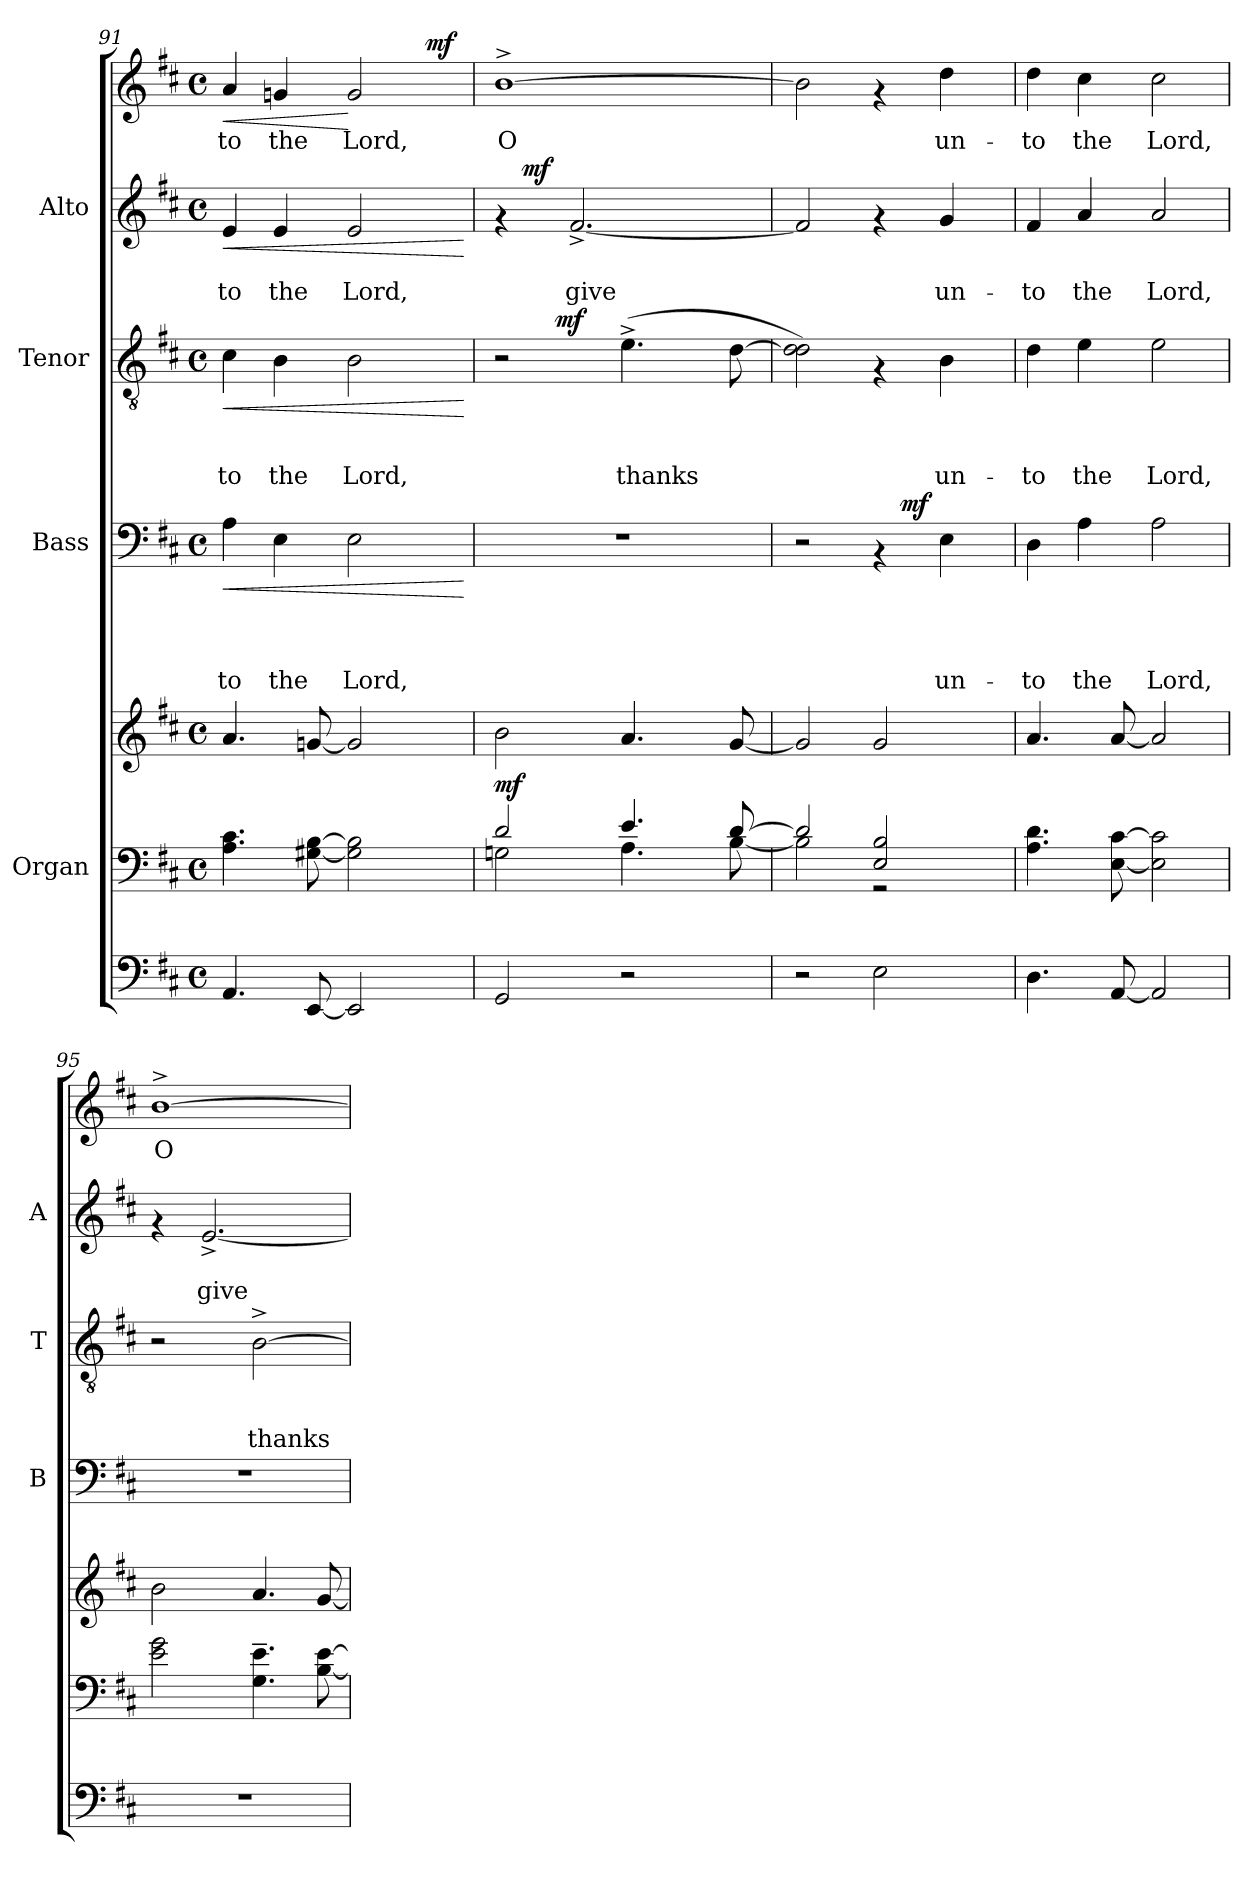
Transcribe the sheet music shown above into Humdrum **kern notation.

**kern	**kern	**kern	**dynam	**kern	**text	**text	**text	**text	**dynam	**kern	**text	**text	**text	**dynam	**kern	**text	**text	**dynam	**kern	**text	**dynam
*part6	*part5	*part5	*part5	*part4	*part4	*part4	*part4	*part4	*part4	*part3	*part3	*part3	*part3	*part3	*part2	*part2	*part2	*part2	*part1	*part1	*part1
*staff7	*staff6	*staff5	*staff5/6	*staff4	*staff4	*staff4	*staff4	*staff4	*staff4	*staff3	*staff3	*staff3	*staff3	*staff3	*staff2	*staff2	*staff2	*staff2	*staff1	*staff1	*staff1
*	*I"Organ	*	*	*I"Bass	*	*	*	*	*	*I"Tenor	*	*	*	*	*I"Alto	*	*	*	*	*	*
*	*	*	*	*I'B	*	*	*	*	*	*I'T	*	*	*	*	*I'A	*	*	*	*	*	*
!!LO:PB:g=z
*clefF4	*clefF4	*clefG2	*	*clefF4	*	*	*	*	*	*clefGv2	*	*	*	*	*clefG2	*	*	*	*clefG2	*	*
*k[f#c#]	*k[f#c#]	*k[f#c#]	*	*k[f#c#]	*	*	*	*	*	*k[f#c#]	*	*	*	*	*k[f#c#]	*	*	*	*k[f#c#]	*	*
*D:	*D:	*D:	*	*D:	*	*	*	*	*	*D:	*	*	*	*	*D:	*	*	*	*D:	*	*
*M4/4	*M4/4	*M4/4	*	*M4/4	*	*	*	*	*	*M4/4	*	*	*	*	*M4/4	*	*	*	*M4/4	*	*
*met(c)	*met(c)	*met(c)	*	*met(c)	*	*	*	*	*	*met(c)	*	*	*	*	*met(c)	*	*	*	*met(c)	*	*
=91	=91	=91	=91	=91	=91	=91	=91	=91	=91	=91	=91	=91	=91	=91	=91	=91	=91	=91	=91	=91	=91
!	!	!	!	!	!	!	!	!LO:LY:b	!LO:HP:b	!	!	!	!LO:LY:b	!LO:HP:b	!	!	!LO:LY:b	!LO:HP:b	!	!LO:LY:b	!LO:HP:b
*	*	*	*	*	*	*	*	*	*	*	*	*	*	*	*	*	*	*	*^	*	*
4.AA/	4.A\ 4.c#\	4.a/	.	4A\	.	.	.	-to	<	4c#\	.	.	-to	<	4e/	.	-to	<	4a/	2ryy	-to	<
!	!	!	!	!	!	!	!	!LO:LY:b	!	!	!	!	!LO:LY:b	!	!	!	!LO:LY:b	!	!	!	!LO:LY:b	!
.	.	.	.	4E\	.	.	.	the	.	4B\	.	.	the	.	4e/	.	the	.	4gn/	.	the	.
[<8EE/	[<8G#X\ [>8B\	[<8gn/	.	.	.	.	.	.	.	.	.	.	.	.	.	.	.	.	.	.	.	.
!	!	!	!	!	!	!	!	!LO:LY:b	!	!	!	!	!LO:LY:b	!	!	!	!LO:LY:b	!	!	!	!LO:LY:b	!
2EE/]	2G#\] 2B\]	2g/]	.	2E\	.	.	.	Lord,	.	2B\	.	.	Lord,	.	2e/	.	Lord,	.	2g/	4ryy	Lord,	[
.	.	.	.	.	.	.	.	.	.	.	.	.	.	.	.	.	.	.	.	16.ryy	.	.
!	!	!	!	!	!	!	!	!	!	!	!	!	!	!	!	!	!	!	!	!	!	!LO:DY:a
.	.	.	.	.	.	.	.	.	.	.	.	.	.	.	.	.	.	.	.	8ryy	.	mf
.	.	.	.	.	.	.	.	.	.	.	.	.	.	.	.	.	.	.	.	32ryy	.	.
.	.	.	.	.	.	.	.	.	[	.	.	.	.	[	.	.	.	[	.	.	.	.
=92	=92	=92	=92	=92	=92	=92	=92	=92	=92	=92	=92	=92	=92	=92	=92	=92	=92	=92	=92	=92	=92	=92
*	*^	*	*	*	*	*	*	*	*	*	*	*	*	*	*	*	*	*	*	*	*	*
!	!	!	!	!LO:DY:a=2	!	!	!	!	!	!	!	!	!	!	!	!	!	!	!	!	!	!LO:LY:b	!
*	*	*	*	*	*	*	*	*	*	*	*^	*	*	*	*	*^	*	*	*	*v	*v	*	*
2GG/	2d/	2Gn\	2b\	mf	1r	.	.	.	.	.	2r	8..ryy	.	.	.	.	4rf	16.ryy	.	.	.	[>1b^>	O	.
!	!	!	!	!	!	!	!	!	!	!	!	!	!	!	!	!	!	!	!	!	!LO:DY:a	!	!	!
.	.	.	.	.	.	.	.	.	.	.	.	.	.	.	.	.	.	2ryy	.	.	mf	.	.	.
!	!	!	!	!	!	!	!	!	!	!	!	!	!	!	!	!LO:DY:a	!	!	!	!	!	!	!	!
.	.	.	.	.	.	.	.	.	.	.	.	2ryy	.	.	.	mf	.	.	.	.	.	.	.	.
!	!	!	!	!	!	!	!	!	!	!	!	!	!	!	!	!	!	!	!	!LO:LY:b	!	!	!	!
.	.	.	.	.	.	.	.	.	.	.	.	.	.	.	.	.	[<2.f#^</	.	.	give	.	.	.	.
!	!	!	!	!	!	!	!	!	!	!	!	!	!	!	!LO:LY:b	!	!	!	!	!	!	!	!	!
2r	4.e/	4.A\	4.a/	.	.	.	.	.	.	.	(>4.e^>\	.	.	.	thanks	.	.	.	.	.	.	.	.	.
.	.	.	.	.	.	.	.	.	.	.	.	.	.	.	.	.	.	4ryy	.	.	.	.	.	.
.	.	.	.	.	.	.	.	.	.	.	.	4ryy	.	.	.	.	.	.	.	.	.	.	.	.
.	.	.	.	.	.	.	.	.	.	.	.	.	.	.	.	.	.	8ryy	.	.	.	.	.	.
.	[>8d/	[<8B\	[<8g/	.	.	.	.	.	.	.	[>8d\	.	.	.	.	.	.	.	.	.	.	.	.	.
.	.	.	.	.	.	.	.	.	.	.	.	32ryy	.	.	.	.	.	32ryy	.	.	.	.	.	.
*	*	*	*	*	*	*	*	*	*	*	*v	*v	*	*	*	*	*	*	*	*	*	*	*	*
*	*	*	*	*	*	*	*	*	*	*	*	*	*	*	*	*v	*v	*	*	*	*	*	*
=93	=93	=93	=93	=93	=93	=93	=93	=93	=93	=93	=93	=93	=93	=93	=93	=93	=93	=93	=93	=93	=93	=93
*	*	*	*	*	*^	*	*	*	*	*	*	*	*	*	*	*	*	*	*	*	*	*
2r	2d/]	2B\]	2g/]	.	2r	2ryy	.	.	.	.	.	2d\] 2d\)	.	.	.	.	2f#/]	.	.	.	2b\]	.	.
2E\	2E/ 2B/	2r	2g/	.	4rAA	16.ryy	.	.	.	.	.	4rF	.	.	.	.	4rf	.	.	.	4rf	.	.
!	!	!	!	!	!	!	!	!	!	!	!LO:DY:a	!	!	!	!	!	!	!	!	!	!	!	!
.	.	.	.	.	.	4ryy	.	.	.	.	mf	.	.	.	.	.	.	.	.	.	.	.	.
!	!	!	!	!	!	!	!	!	!	!LO:LY:b	!	!	!	!	!LO:LY:b	!	!	!	!LO:LY:b	!	!	!LO:LY:b	!
.	.	.	.	.	4E\	.	.	.	.	un-	.	4B\	.	.	un-	.	4g/	.	un-	.	4dd\	un-	.
.	.	.	.	.	.	8ryy	.	.	.	.	.	.	.	.	.	.	.	.	.	.	.	.	.
.	.	.	.	.	.	32ryy	.	.	.	.	.	.	.	.	.	.	.	.	.	.	.	.	.
=94	=94	=94	=94	=94	=94	=94	=94	=94	=94	=94	=94	=94	=94	=94	=94	=94	=94	=94	=94	=94	=94	=94	=94
!	!	!	!	!	!	!	!	!	!	!LO:LY:b	!	!	!	!	!LO:LY:b	!	!	!	!LO:LY:b	!	!	!LO:LY:b	!
*	*v	*v	*	*	*v	*v	*	*	*	*	*	*	*	*	*	*	*	*	*	*	*	*	*
4.D\	4.A\ 4.d\	4.a/	.	4D\	.	.	.	-to	.	4d\	.	.	-to	.	4f#/	.	-to	.	4dd\	-to	.
!	!	!	!	!	!	!	!	!LO:LY:b	!	!	!	!	!LO:LY:b	!	!	!	!LO:LY:b	!	!	!LO:LY:b	!
.	.	.	.	4A\	.	.	.	the	.	4e\	.	.	the	.	4a/	.	the	.	4cc#\	the	.
[<8AA/	[<8E\ [>8c#\	[<8a/	.	.	.	.	.	.	.	.	.	.	.	.	.	.	.	.	.	.	.
!	!	!	!	!	!	!	!	!LO:LY:b	!	!	!	!	!LO:LY:b	!	!	!	!LO:LY:b	!	!	!LO:LY:b	!
2AA/]	2E\] 2c#\]	2a/]	.	2A\	.	.	.	Lord,	.	2e\	.	.	Lord,	.	2a/	.	Lord,	.	2cc#\	Lord,	.
=95	=95	=95	=95	=95	=95	=95	=95	=95	=95	=95	=95	=95	=95	=95	=95	=95	=95	=95	=95	=95	=95
!	!	!	!	!	!	!	!	!	!	!	!	!	!	!	!	!	!	!	!	!LO:LY:b	!
1r	2e\ 2g\	2b\	.	1r	.	.	.	.	.	2r	.	.	.	.	4rf	.	.	.	[>1b^>	O	.
!	!	!	!	!	!	!	!	!	!	!	!	!	!	!	!	!	!LO:LY:b	!	!	!	!
.	.	.	.	.	.	.	.	.	.	.	.	.	.	.	[<2.e^</	.	give	.	.	.	.
!	!	!	!	!	!	!	!	!	!	!	!	!	!LO:LY:b	!	!	!	!	!	!	!	!
.	4.G\~> 4.e\~>	4.a/	.	.	.	.	.	.	.	[>2B^>\	.	.	thanks	.	.	.	.	.	.	.	.
.	[<8B\ [>8e\	[<8g/	.	.	.	.	.	.	.	.	.	.	.	.	.	.	.	.	.	.	.
=	=	=	=	=	=	=	=	=	=	=	=	=	=	=	=	=	=	=	=	=	=
*-	*-	*-	*-	*-	*-	*-	*-	*-	*-	*-	*-	*-	*-	*-	*-	*-	*-	*-	*-	*-	*-
